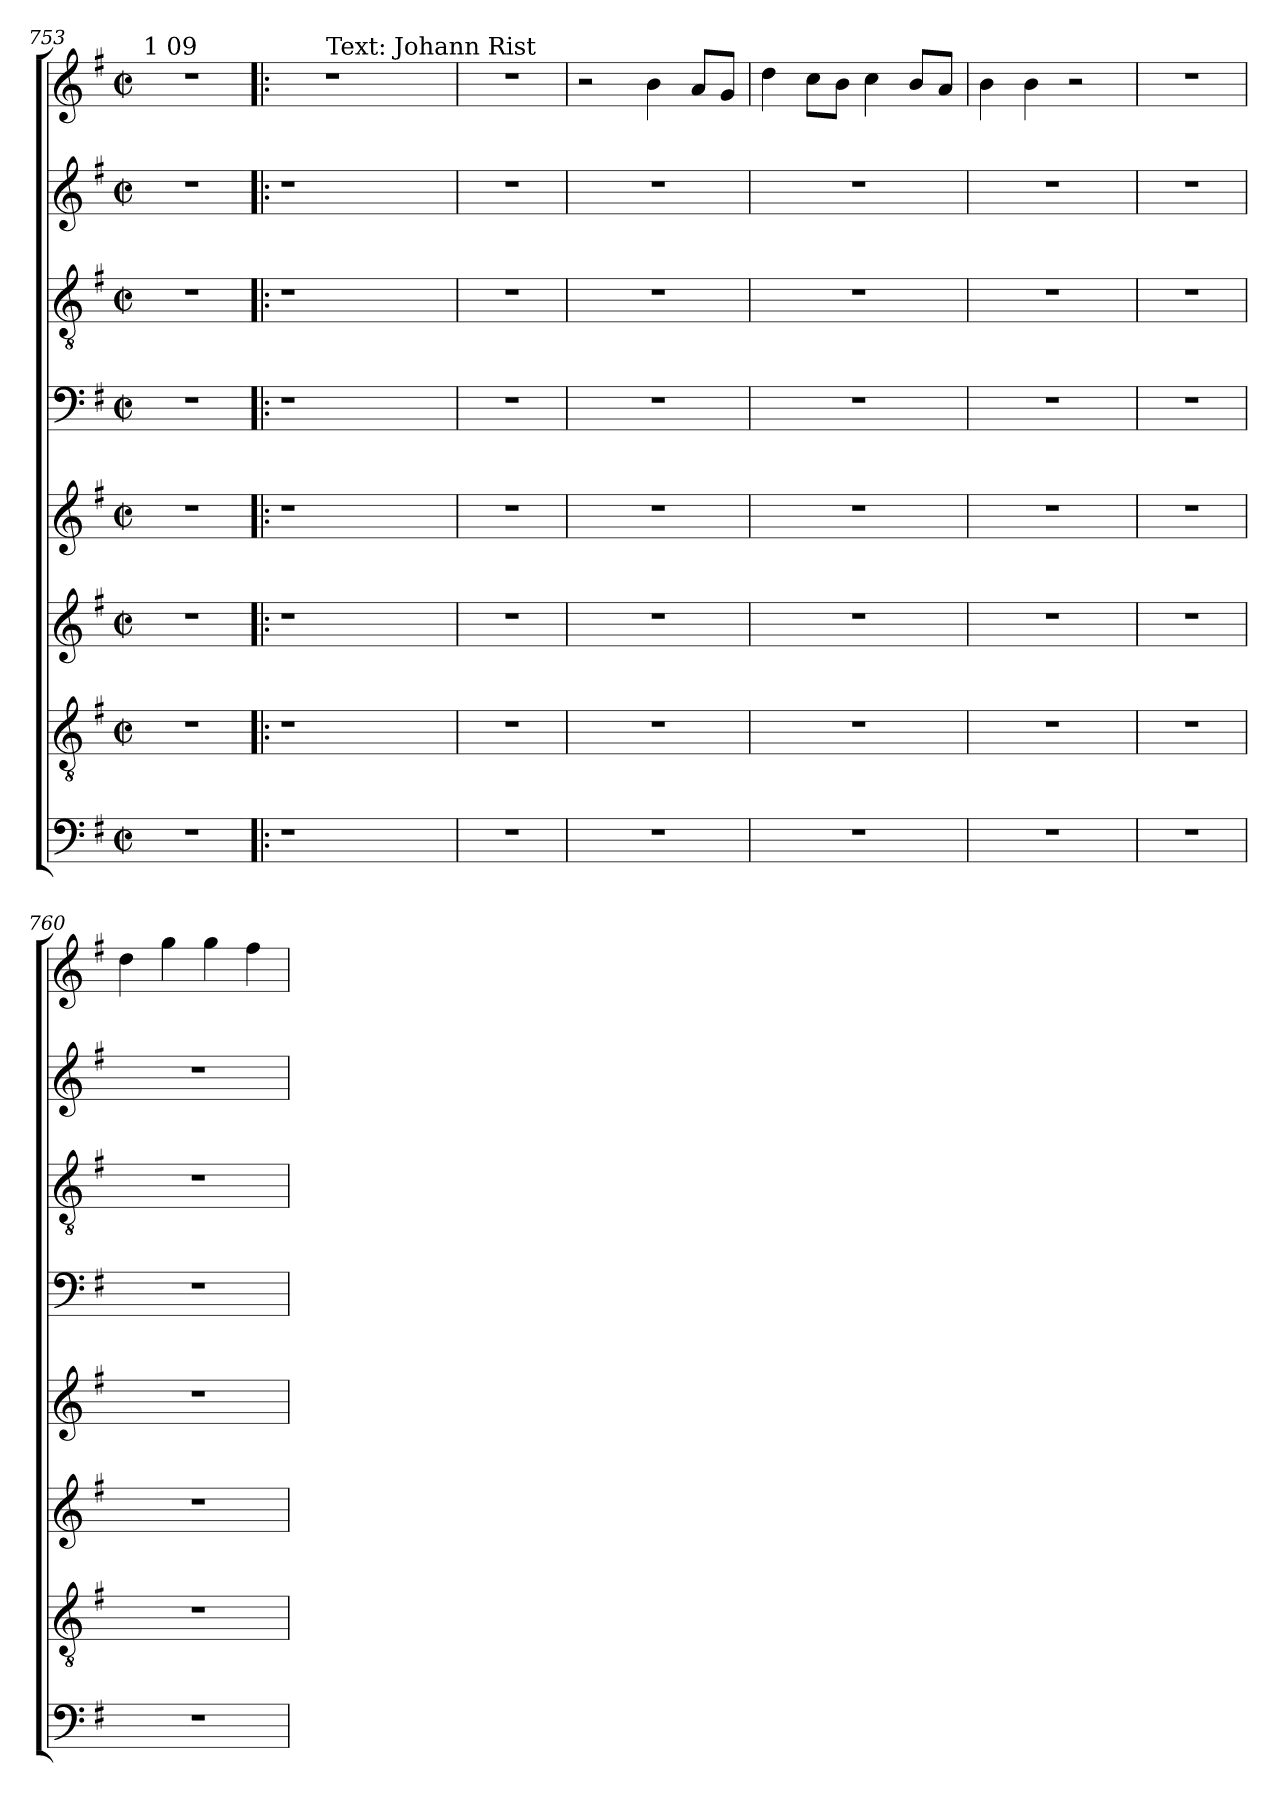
**kern	**kern	**kern	**kern	**kern	**kern	**kern	**kern
*part8	*part7	*part6	*part5	*part4	*part3	*part2	*part1
*staff8	*staff7	*staff6	*staff5	*staff4	*staff3	*staff2	*staff1
!!LO:LB:g=z
*clefF4	*clefGv2	*clefG2	*clefG2	*clefF4	*clefGv2	*clefG2	*clefG2
*k[f#]	*k[f#]	*k[f#]	*k[f#]	*k[f#]	*k[f#]	*k[f#]	*k[f#]
*G:	*G:	*G:	*G:	*G:	*G:	*G:	*G:
*M2/2	*M2/2	*M2/2	*M2/2	*M2/2	*M2/2	*M2/2	*M2/2
*met(c|)	*met(c|)	*met(c|)	*met(c|)	*met(c|)	*met(c|)	*met(c|)	*met(c|)
=753	=753	=753	=753	=753	=753	=753	=753
!	!	!	!	!	!	!	!LO:TX:a:t=1 09
1r	1r	1r	1r	1r	1r	1r	1r
=754!|:	=754!|:	=754!|:	=754!|:	=754!|:	=754!|:	=754!|:	=754!|:
1r	1r	1r	1r	1r	1r	1r	4ryy
!	!	!	!	!	!	!	!LO:TX:a:t=Text&colon; Johann Rist
.	.	.	.	.	.	.	1r
4ryy	4ryy	4ryy	4ryy	4ryy	4ryy	4ryy	.
=755	=755	=755	=755	=755	=755	=755	=755
1r	1r	1r	1r	1r	1r	1r	1r
=756	=756	=756	=756	=756	=756	=756	=756
1r	1r	1r	1r	1r	1r	1r	2r
.	.	.	.	.	.	.	4b\
.	.	.	.	.	.	.	8a/L
.	.	.	.	.	.	.	8g/J
=757	=757	=757	=757	=757	=757	=757	=757
1r	1r	1r	1r	1r	1r	1r	4dd\
.	.	.	.	.	.	.	8cc\L
.	.	.	.	.	.	.	8b\J
.	.	.	.	.	.	.	4cc\
.	.	.	.	.	.	.	8b/L
.	.	.	.	.	.	.	8a/J
=758	=758	=758	=758	=758	=758	=758	=758
1r	1r	1r	1r	1r	1r	1r	4b\
.	.	.	.	.	.	.	4b\
.	.	.	.	.	.	.	2r
=759	=759	=759	=759	=759	=759	=759	=759
1r	1r	1r	1r	1r	1r	1r	1r
=760	=760	=760	=760	=760	=760	=760	=760
1r	1r	1r	1r	1r	1r	1r	4dd\
.	.	.	.	.	.	.	4gg\
.	.	.	.	.	.	.	4gg\
.	.	.	.	.	.	.	4ff#\
=	=	=	=	=	=	=	=
*-	*-	*-	*-	*-	*-	*-	*-
